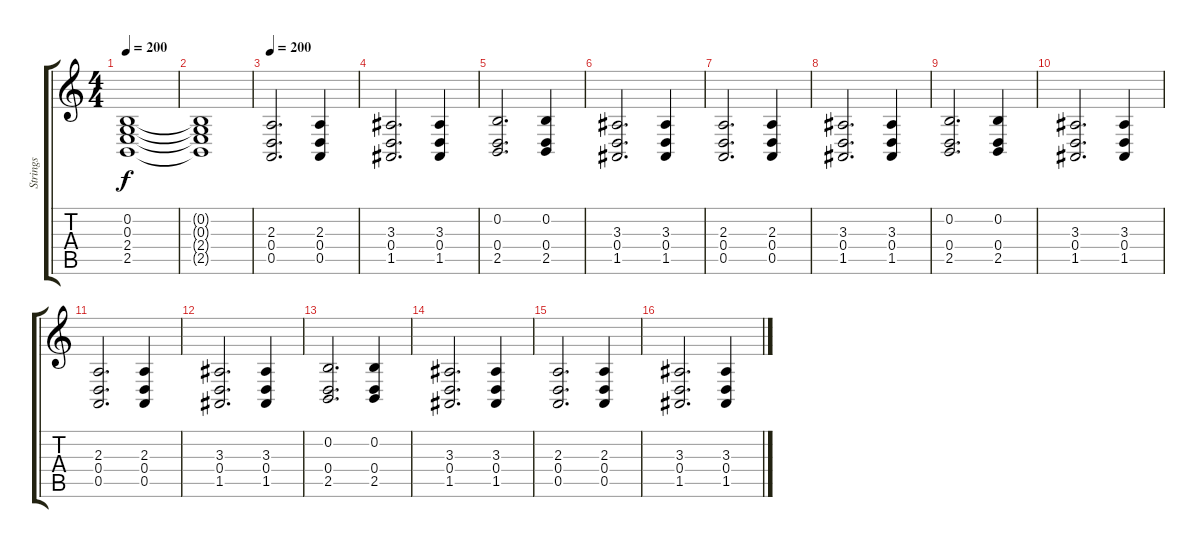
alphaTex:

\track ("Strings" "Strings") {instrument stringensemble1}
\staff {score tabs}
\tuning (E4 B3 G3 D3 A2 E2) {hide}
\ts (4 4)
\tempo 200
\clef g2
\ks c
(0.2 0.3 2.4 2.5).1{dy f} |
(0.2{t} 0.3{t} 2.4{t} 2.5{t}).1 |
\tempo 200
(2.3 0.4 0.5).2{d} (2.3 0.4 0.5).4 |
(3.3 0.4 1.5).2{d} (3.3 0.4 1.5).4 |
(0.2 0.4 2.5).2{d} (0.2 0.4 2.5).4 |
(3.3 0.4 1.5).2{d} (3.3 0.4 1.5).4 |
(2.3 0.4 0.5).2{d} (2.3 0.4 0.5).4 |
(3.3 0.4 1.5).2{d} (3.3 0.4 1.5).4 |
(0.2 0.4 2.5).2{d} (0.2 0.4 2.5).4 |
(3.3 0.4 1.5).2{d} (3.3 0.4 1.5).4 |
(2.3 0.4 0.5).2{d} (2.3 0.4 0.5).4 |
(3.3 0.4 1.5).2{d} (3.3 0.4 1.5).4 |
(0.2 0.4 2.5).2{d} (0.2 0.4 2.5).4 |
(3.3 0.4 1.5).2{d} (3.3 0.4 1.5).4 |
(2.3 0.4 0.5).2{d} (2.3 0.4 0.5).4 |
(3.3 0.4 1.5).2{d} (3.3 0.4 1.5).4
